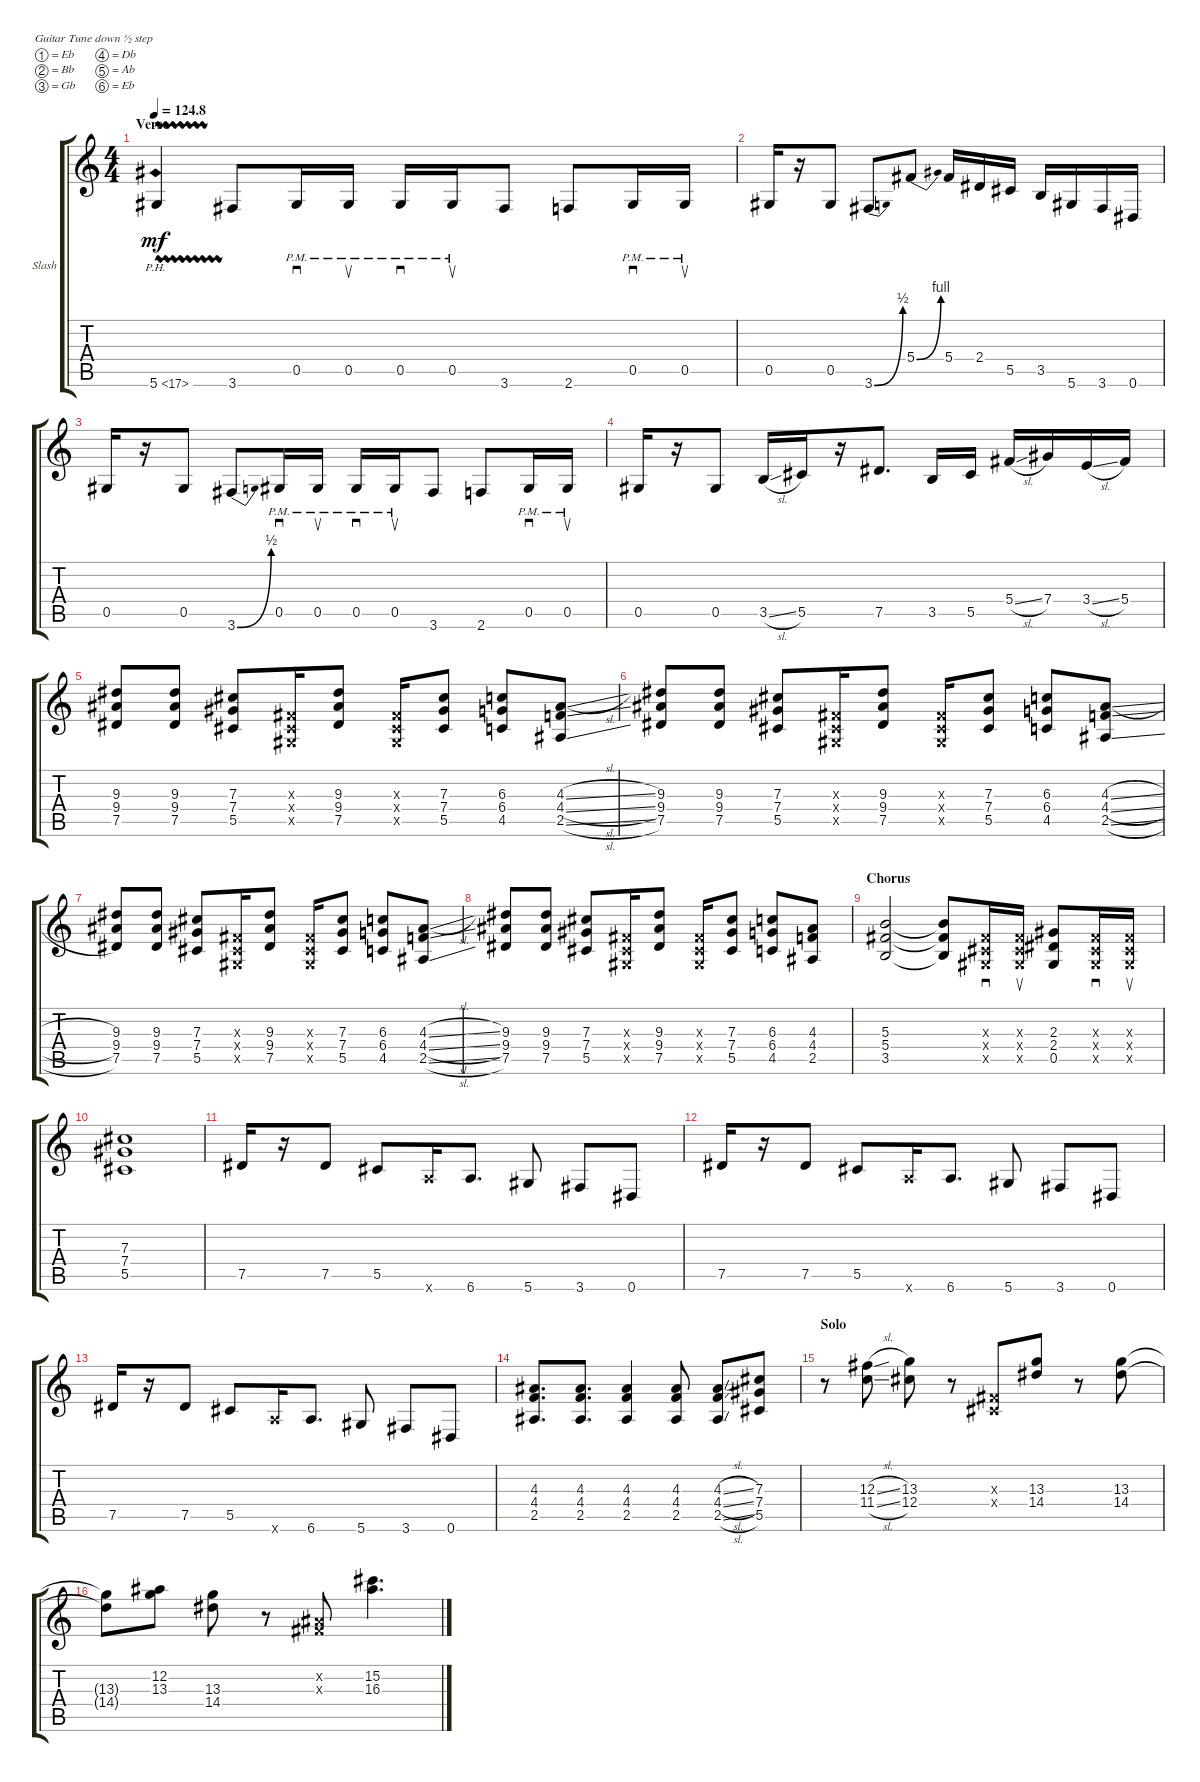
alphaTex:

\defaultSystemsLayout 4
\bracketExtendMode groupsimilarinstruments
\firstSystemTrackNameOrientation horizontal
\otherSystemsTrackNameOrientation horizontal
\track ("Slash" "Slash") {instrument overdrivenguitar}
\staff {score tabs}
\tuning (Eb4 Bb3 Gb3 Db3 Ab2 Eb2)
\ts (4 4)
\section ("" "Verse")
\tempo
124.8
\accidentals auto
\clef g2
\ottava regular
\simile none
\ks c
5.6{ph 12 vw}.4{dy mf} 3.6.8 0.5{pm}.16{sd} 0.5{pm}.16{su} 0.5{pm}.16{sd} 0.5{pm}.16{su} 3.6.8 2.6.8 0.5{pm}.16{sd} 0.5{pm}.16{su} |
0.5.16 r.16 0.5.8 3.6{be (bend 0 0 15 2)}.8{d} 5.4{be (bend 0 0 15 4)}.8 5.4.16 2.4.16 5.5.16 3.5.16 5.6.16 3.6.16 0.6.16 |
0.5.16 r.16 0.5.8 3.6{be (bend 0 0 15 2)}.8 0.5{pm}.16{sd} 0.5{pm}.16{su} 0.5{pm}.16{sd} 0.5{pm}.16{su} 3.6.8 2.6.8 0.5{pm}.16{sd} 0.5{pm}.16{su} |
0.5.16 r.16 0.5.8 3.5{sl}.16 5.5.16 r.16 7.5.8{d} 3.5.16 5.5.16 5.4{sl}.16 7.4.16 3.4{sl}.16 5.4.16 |
(9.4 9.3 7.5).8 (7.5 9.4 9.3).8 (7.3 7.4 5.5).8 (0.5{x} 0.4{x} 0.3{x}).16 (9.3 9.4 7.5).8 (0.5{x} 0.4{x} 0.3{x}).16 (7.3 7.4 5.5).8 (4.5 6.4 6.3).8 (2.5{sl} 4.4{sl} 4.3{sl}).8 |
(7.5 9.4 9.3).8 (7.5 9.4 9.3).8 (7.3 7.4 5.5).8 (0.5{x} 0.3{x} 0.4{x}).16 (7.5 9.4 9.3).8 (0.3{x} 0.4{x} 0.5{x}).16 (5.5 7.4 7.3).8 (6.3 6.4 4.5).8 (2.5{sl} 4.4{sl} 4.3{sl}).8 |
(7.5 9.4 9.3).8 (7.5 9.4 9.3).8 (7.3 7.4 5.5).8 (0.5{x} 0.3{x} 0.4{x}).16 (7.5 9.4 9.3).8 (0.3{x} 0.4{x} 0.5{x}).16 (5.5 7.4 7.3).8 (6.3 6.4 4.5).8 (2.5{sl} 4.4{sl} 4.3{sl}).8 |
(7.5 9.4 9.3).8 (7.5 9.4 9.3).8 (7.3 7.4 5.5).8 (0.5{x} 0.3{x} 0.4{x}).16 (7.5 9.4 9.3).8 (0.3{x} 0.4{x} 0.5{x}).16 (5.5 7.4 7.3).8 (6.3 6.4 4.5).8 (2.5 4.4 4.3).8 |
\section ("" "Chorus")
(3.5 5.4 5.3).2 (5.3{t} 5.4{t} 3.5{t}).8 (0.5{x} 0.4{x} 0.3{x}).16{sd} (0.3{x} 0.4{x} 0.5{x}).16{su} (0.5 2.4 2.3).8 (0.3{x} 0.4{x} 0.5{x}).16{sd} (0.5{x} 0.4{x} 0.3{x}).16{su} |
(5.5 7.4 7.3).1 |
7.5.16 r.16 7.5.8 5.5.8 6.6{x}.16 6.6.8{d} 5.6.8 3.6.8 0.6.8 |
7.5.16 r.16 7.5.8 5.5.8 6.6{x}.16 6.6.8{d} 5.6.8 3.6.8 0.6.8 |
7.5.16 r.16 7.5.8 5.5.8 6.6{x}.16 6.6.8{d} 5.6.8 3.6.8 0.6.8 |
(4.3 4.4 2.5).8{d} (2.5 4.4 4.3).8{d} (4.3 4.4 2.5).4 (2.5 4.4 4.3).8 (2.5{sl} 4.4{sl} 4.3{sl}).8 (5.5 7.4 7.3).8 |
\section ("" "Solo")
r.8 (11.4{sl} 12.3{sl}).8 (12.4 13.3).8 r.8 (0.3{x} 0.4{x}).8 (13.3 14.4).8 r.8 (14.4 13.3).8 |
(14.4{t} 13.3{t}).8 (12.2 13.3).8 (13.3 14.4).8 r.8 (0.3{x} 0.2{x}).8 (15.2 16.3).4{d}
